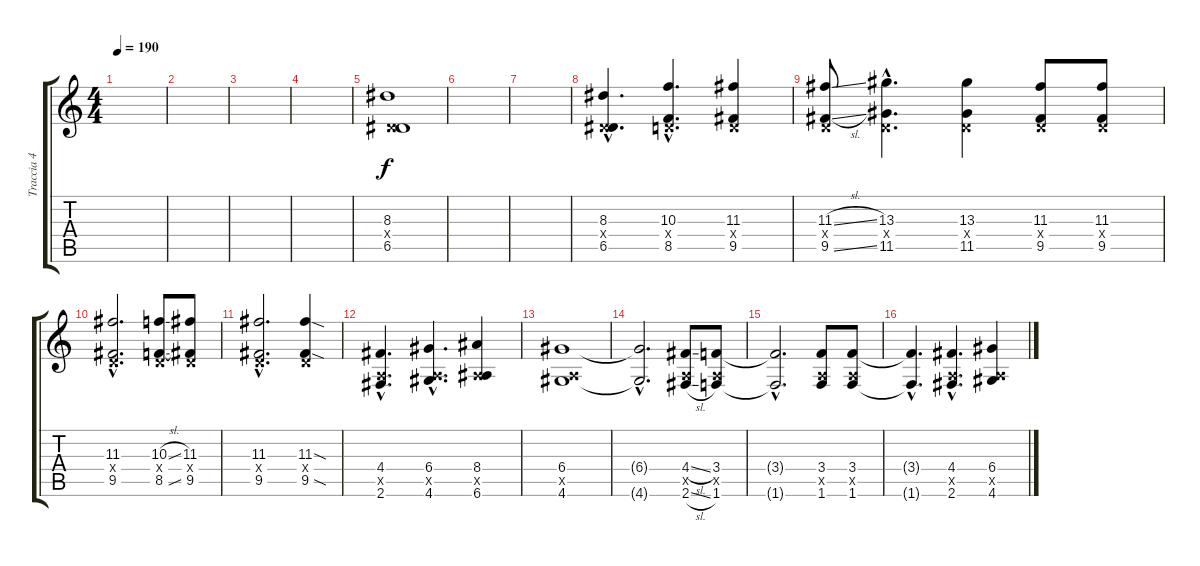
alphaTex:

\track ("Traccia 4" "Traccia 4") {instrument overdrivenguitar}
\staff {score tabs}
\tuning (E4 B3 G3 D3 A2 E2) {hide}
\ts (4 4)
\tempo 190
\clef g2
\ks c
|
|
|
|
(8.3 0.4{x} 6.5).1 |
|
|
(8.3{hac} 0.4{hac x} 6.5{hac}).4{d} (10.3{hac} 0.4{hac x} 8.5{hac}).4{d} (11.3 0.4{x} 9.5).4 |
(11.3{sl} 0.4{x} 9.5{sl}).8 (13.3{hac} 0.4{hac x} 11.5{hac}).4{d} (13.3 0.4{x} 11.5).4 (11.3 0.4{x} 9.5).8 (11.3 0.4{x} 9.5).8 |
(11.3{hac} 0.4{hac x} 9.5{hac}).2{d} (10.3{sl} 0.4{x} 8.5{sl}).8 (11.3 0.4{x} 9.5).8 |
(11.3{hac} 0.4{hac x} 9.5{hac}).2{d} (11.3{sod} 0.4{x} 9.5{sod}).4 |
(4.4{hac} 0.5{hac x} 2.6{hac}).4{d} (6.4{hac} 0.5{hac x} 4.6{hac}).4{d} (8.4 0.5{x} 6.6).4 |
(6.4 0.5{x} 4.6).1 |
(6.4{hac t} 4.6{hac t}).2{d} (4.4{sl} 0.5{x} 2.6{sl}).8 (3.4 0.5{x} 1.6).8 |
(3.4{hac t} 1.6{hac t}).2{d} (3.4 0.5{x} 1.6).8 (3.4 0.5{x} 1.6).8 |
(3.4{hac t} 1.6{hac t}).4{d} (4.4{hac} 0.5{hac x} 2.6{hac}).4{d} (6.4 0.5{x} 4.6).4
